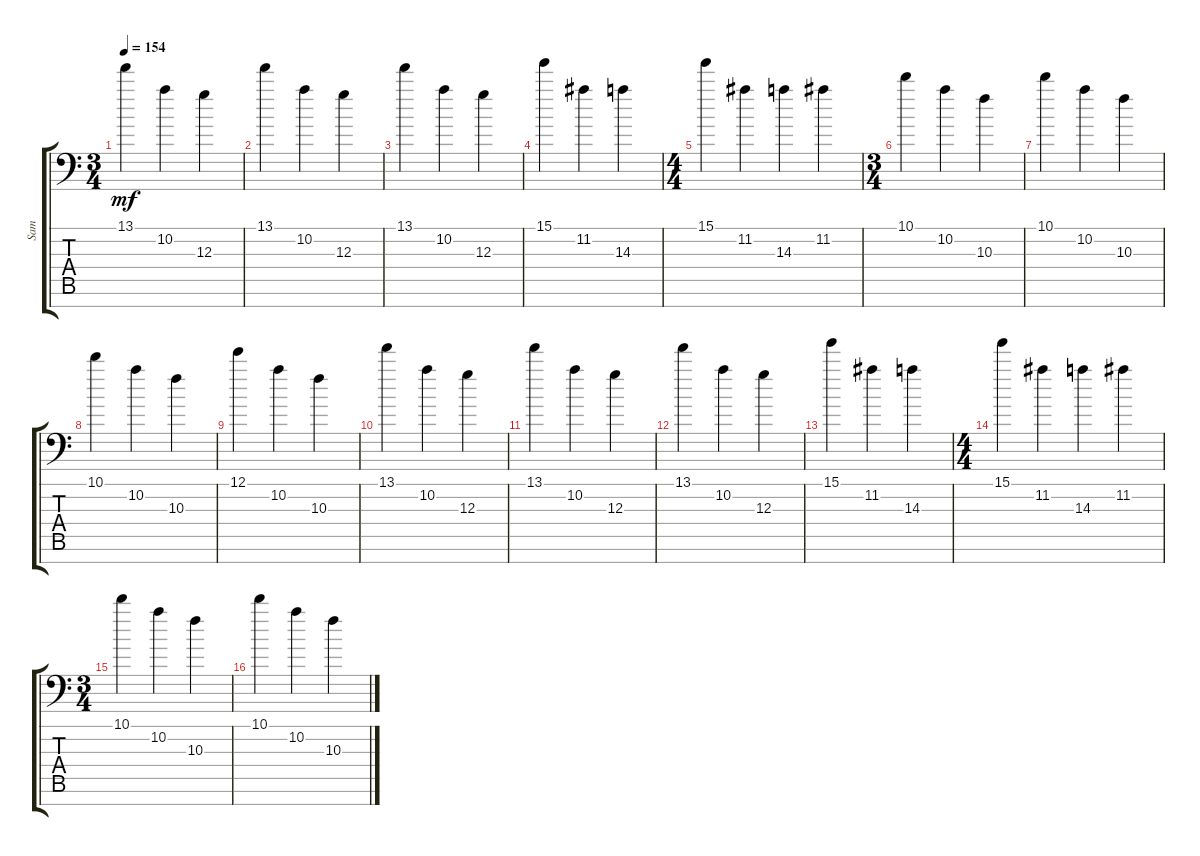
\track ("Sam" "Sam") {instrument distortionguitar}
\staff {score tabs}
\tuning (E4 B3 G3 D3 A2 E2 A1) {hide}
\ts (3 4)
\tempo 154
\clef f4
\ks c
13.1.4{dy mf} 10.2.4 12.3.4 |
13.1.4 10.2.4 12.3.4 |
13.1.4 10.2.4 12.3.4 |
15.1.4 11.2.4 14.3.4 |
\ts (4 4)
15.1.4 11.2.4 14.3.4 11.2.4 |
\ts (3 4)
10.1.4 10.2.4 10.3.4 |
10.1.4 10.2.4 10.3.4 |
10.1.4 10.2.4 10.3.4 |
12.1.4 10.2.4 10.3.4 |
13.1.4 10.2.4 12.3.4 |
13.1.4 10.2.4 12.3.4 |
13.1.4 10.2.4 12.3.4 |
15.1.4 11.2.4 14.3.4 |
\ts (4 4)
15.1.4 11.2.4 14.3.4 11.2.4 |
\ts (3 4)
10.1.4 10.2.4 10.3.4 |
10.1.4 10.2.4 10.3.4
